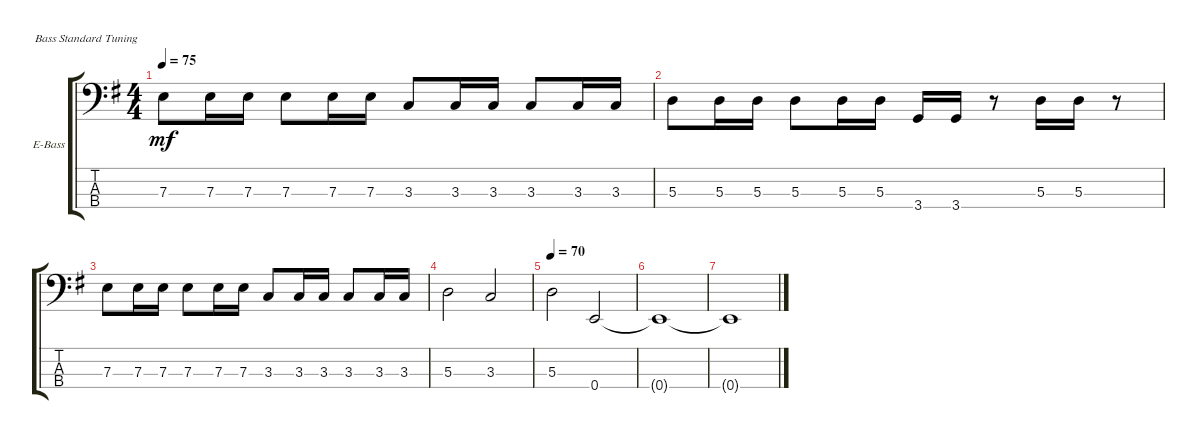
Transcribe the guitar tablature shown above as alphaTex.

\bracketExtendMode groupsimilarinstruments
\firstSystemTrackNameOrientation horizontal
\otherSystemsTrackNameOrientation horizontal
\track ("Bass" "E-Bass") {instrument electricbassfinger}
\staff {score tabs}
\tuning (G2 D2 A1 E1)
\ts (4 4)
\tempo 75
\clef f4
\ks eminor
7.3.8{dy mf} 7.3.16 7.3.16 7.3.8 7.3.16 7.3.16 3.3.8 3.3.16 3.3.16 3.3.8 3.3.16 3.3.16 |
5.3.8 5.3.16 5.3.16 5.3.8 5.3.16 5.3.16 3.4.16 3.4.16 r.8 5.3.16 5.3.16 r.8 |
7.3.8 7.3.16 7.3.16 7.3.8 7.3.16 7.3.16 3.3.8 3.3.16 3.3.16 3.3.8 3.3.16 3.3.16 |
5.3.2 3.3.2 |
\tempo 70
5.3.2 0.4.2 |
0.4{t}.1 |
0.4{t}.1
